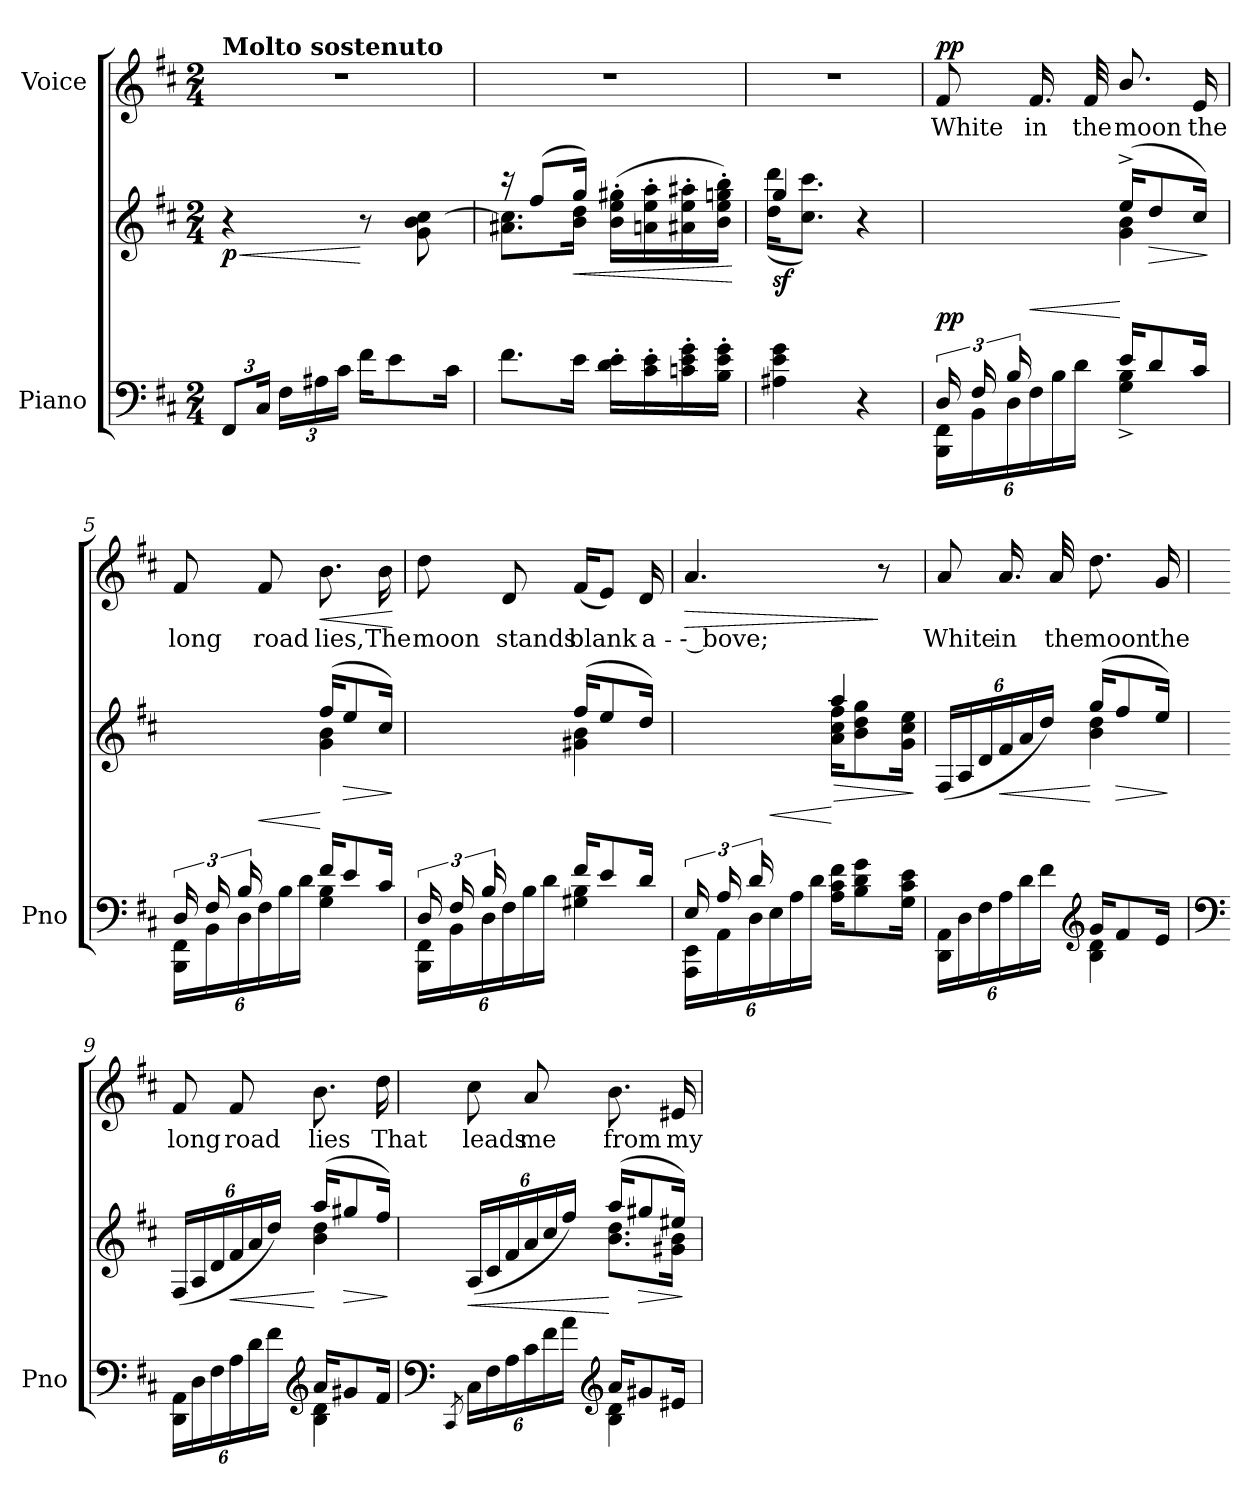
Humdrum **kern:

**kern	**kern	**dynam	**kern	**text	**dynam
*part2	*part2	*part2	*part1	*part1	*part1
*staff3	*staff2	*staff2/3	*staff1	*staff1	*staff1
*I"Piano	*	*	*I"Voice	*	*
*I'Pno	*	*	*	*	*
*clefF4	*clefG2	*	*clefG2	*	*
*k[f#c#]	*k[f#c#]	*	*k[f#c#]	*	*
*M2/4	*M2/4	*	*M2/4	*	*
=1	=1	=1	=1	=1	=1
!	!	!	!LO:TX:a:B:t=Molto sostenuto	!	!
!	!	!LO:HP:b	!	!	!
!	!	!LO:DY:n=1:b	!	!	!
12FF#/L	4r	< p	2r	.	.
24C#/Jk	.	.	.	.	.
24F#\LL	.	.	.	.	.
24A#X\	.	.	.	.	.
24c#\JJ	.	.	.	.	.
16f#\KL	8r	[	.	.	.
8e\	.	.	.	.	.
.	8g\ 8b\ [>8cc#\	.	.	.	.
16c#\Jk	.	.	.	.	.
=2	=2	=2	=2	=2	=2
*	*^	*	*	*	*
8.f#\L	16r	8.a#X\ 8.cc#\]L	.	2r	.	.
.	(8ff#/L	.	.	.	.	.
!	!	!	!LO:HP:b	!	!	!
16e\Jk	16gg/Jk)	16b\ 16dd\Jk	<	.	.	.
16d\' 16e\'LL	(16b\' 16ee\' 16gg#X\'LL	4ryy	.	.	.	.
16c#\' 16e\'	16an\' 16ee\' 16aa\'	.	.	.	.	.
16cn\' 16e\' 16g\'	16a#X\' 16ee\' 16aa#X\'	.	.	.	.	.
16B\' 16e\' 16g\'JJ	16b\' 16ee\' 16ggn\' 16bb\'JJ)	.	.	.	.	.
*	*v	*v	*	*	*	*
.	.	[	.	.	.
=3	=3	=3	=3	=3	=3
*	*^	*	*	*	*
!	!	!	!LO:DY:b	!	!	!
4A#X\ 4e\ 4g\	4gg/	(>16dd\ 16ddd\KL	sf	2r	.	.
.	.	8.cc#\ 8.ccc#\J)	.	.	.	.
4r	4r	4ryy	.	.	.	.
=4	=4	=4	=4	=4	=4	=4
*^	*	*	*	*	*	*
*	*^	*	*	*	*	*	*
!	!	!	!	!	!LO:DY:b	!	!	!LO:DY:a
(24D/LL	24BBB\ 24FF#\LL	4ryy	8ryy	4ryy	pp	8f#/	White	pp
24F#/	24BB\	.	.	.	.	.	.	.
24B/	24D\	.	.	.	.	.	.	.
!	!	!	!	!	!LO:HP:b	!	!	!
4.ryy	24F#\	.	24d\	.	<	16.f#/	in	.
.	24B\	.	24f#\	.	.	.	.	.
.	24d\JJ	.	24b\JJ)	.	.	.	.	.
.	.	.	.	.	.	32f#/	the	.
.	16e^/KL	4G\ 4B\	(16ee^/KL	4g\ 4b\	[	8.b/	moon	.
!	!	!	!	!	!LO:HP:b	!	!	!
.	8d/	.	8dd/	.	>	.	.	.
.	16c#/Jk	.	16cc#/Jk)	.	.	16e/	the	.
*v	*v	*v	*	*	*	*	*	*
*	*v	*v	*	*	*	*
.	.	]	.	.	.
=5	=5	=5	=5	=5	=5
*^	*^	*	*	*	*
*	*^	*	*	*	*	*	*
(24D/LL	24BBB\ 24FF#\LL	4ryy	8ryy	4ryy	.	8f#/	long	.
24F#/	24BB\	.	.	.	.	.	.	.
24B/	24D\	.	.	.	.	.	.	.
!	!	!	!	!	!LO:HP:b	!	!	!
4.ryy	24F#\	.	24d\	.	<	8f#/	road	.
.	24B\	.	24f#\	.	.	.	.	.
.	24d\JJ	.	24b\JJ)	.	.	.	.	.
!	!	!	!	!	!	!	!	!LO:HP:b
.	16f#/KL	4G\ 4B\	(16ff#/KL	4g\ 4b\	[	8.b\	lies,	<
!	!	!	!	!	!LO:HP:b	!	!	!
.	8e/	.	8ee/	.	>	.	.	.
.	16c#/Jk	.	16cc#/Jk)	.	.	16b\	The	.
*v	*v	*v	*	*	*	*	*	*
*	*v	*v	*	*	*	*
.	.	]	.	.	[
=6	=6	=6	=6	=6	=6
*^	*^	*	*	*	*
*	*^	*	*	*	*	*	*
(24D/LL	24BBB\ 24FF#\LL	4ryy	8ryy	4ryy	.	8dd\	moon	.
24F#/	24BB\	.	.	.	.	.	.	.
24B/	24D\	.	.	.	.	.	.	.
4.ryy	24F#\	.	24d\	.	.	8d/	stands	.
.	24B\	.	24f#\	.	.	.	.	.
.	24d\JJ	.	24b\JJ)	.	.	.	.	.
.	16f#/KL	4G#X\ 4B\	(16ff#/KL	4g#X\ 4b\	.	(16f#/KL	blank	.
.	8e/	.	8ee/	.	.	8e/J)	.	.
.	16d/Jk	.	16dd/Jk)	.	.	16d/	a-	.
*	*v	*v	*	*	*	*	*	*
=7	=7	=7	=7	=7	=7	=7	=7
!	!	!	!	!	!	!	!LO:HP:b
(24E/LL	24AAA\ 24EE\LL	8ryy	4ryy	.	4.a/	-- bove;	>
24A/	24AA\	.	.	.	.	.	.
24d/	24D\	.	.	.	.	.	.
!	!	!	!	!LO:HP:b	!	!	!
4.ryy	24E\	24e\	.	<	.	.	.
.	24A\	24a\	.	.	.	.	.
.	24d\JJ	24dd\JJ)	.	.	.	.	.
!	!	!	!	!LO:HP:n=1:b	!	!	!
.	16A\ 16c#\ 16f#\KL	4aa/	16a\ 16cc#\ 16ff#\KL	[ >	.	.	.
.	8B\ 8d\ 8g\	.	8b\ 8dd\ 8gg\	.	.	.	.
.	.	.	.	.	8r	.	]
.	16G\ 16c#\ 16e\Jk	.	16g\ 16cc#\ 16ee\Jk	.	.	.	.
*v	*v	*	*	*	*	*	*
*	*v	*v	*	*	*	*
.	.	]	.	.	.
=8	=8	=8	=8	=8	=8
*^	*^	*	*	*	*
24DD\ 24AA\LL	4ryy	(24F#/LL	4ryy	.	8a/	White	.
24D\	.	24A/	.	.	.	.	.
24F#\	.	24d/	.	.	.	.	.
!	!	!	!	!LO:HP:b	!	!	!
24A\	.	24f#/	.	<	16.a/	in	.
24d\	.	24a/	.	.	.	.	.
24f#\JJ	.	24dd/JJ)	.	.	.	.	.
.	.	.	.	.	32a/	the	.
*clefG2	*	*	*	*	*	*	*
16g/KL	4B\ 4d\	(16gg/KL	4b\ 4dd\	[	8.dd\	moon	.
!	!	!	!	!LO:HP:b	!	!	!
8f#/	.	8ff#/	.	>	.	.	.
16e/Jk	.	16ee/Jk)	.	.	16g/	the	.
*v	*v	*	*	*	*	*	*
*	*v	*v	*	*	*	*
.	.	]	.	.	.
=9	=9	=9	=9	=9	=9
*clefF4	*	*	*	*	*
*^	*^	*	*	*	*
24DD\ 24AA\LL	4ryy	(24F#/LL	4ryy	.	8f#/	long	.
24D\	.	24A/	.	.	.	.	.
24F#\	.	24d/	.	.	.	.	.
!	!	!	!	!LO:HP:b	!	!	!
24A\	.	24f#/	.	<	8f#/	road	.
24d\	.	24a/	.	.	.	.	.
24f#\JJ	.	24dd/JJ)	.	.	.	.	.
*clefG2	*	*	*	*	*	*	*
16a/KL	4B\ 4d\	(16aa/KL	4b\ 4dd\	[	8.b\	lies	.
!	!	!	!	!LO:HP:b	!	!	!
8g#X/	.	8gg#X/	.	>	.	.	.
16f#/Jk	.	16ff#/Jk)	.	.	16dd\	That	.
*v	*v	*	*	*	*	*	*
*	*v	*v	*	*	*	*
.	.	]	.	.	.
=10	=10	=10	=10	=10	=10
*clefF4	*	*	*	*	*
8qCC#/	.	.	.	.	.
*^	*	*	*	*	*
!	!	!	!LO:HP:b	!	!	!
*	*	*^	*	*	*	*
24C#\LL	4ryy	(24A/LL	4ryy	<	8cc#\	leads	.
24F#\	.	24c#/	.	.	.	.	.
24A\	.	24f#/	.	.	.	.	.
24c#\	.	24a/	.	.	8a/	me	.
24f#\	.	24cc#/	.	.	.	.	.
24a\JJ	.	24ff#/JJ)	.	.	.	.	.
*clefG2	*	*	*	*	*	*	*
16a/KL	4B\ 4d\	(16aa/KL	8.b\ 8.dd\L	[	8.b\	from	.
!	!	!	!	!LO:HP:b	!	!	!
8g#X/	.	8gg#X/	.	>	.	.	.
16e#X/Jk	.	16ee#X/Jk)	16g#X\ 16b\Jk	.	16e#X/	my	.
*v	*v	*	*	*	*	*	*
*	*v	*v	*	*	*	*
.	.	]	.	.	.
=	=	=	=	=	=
*-	*-	*-	*-	*-	*-
